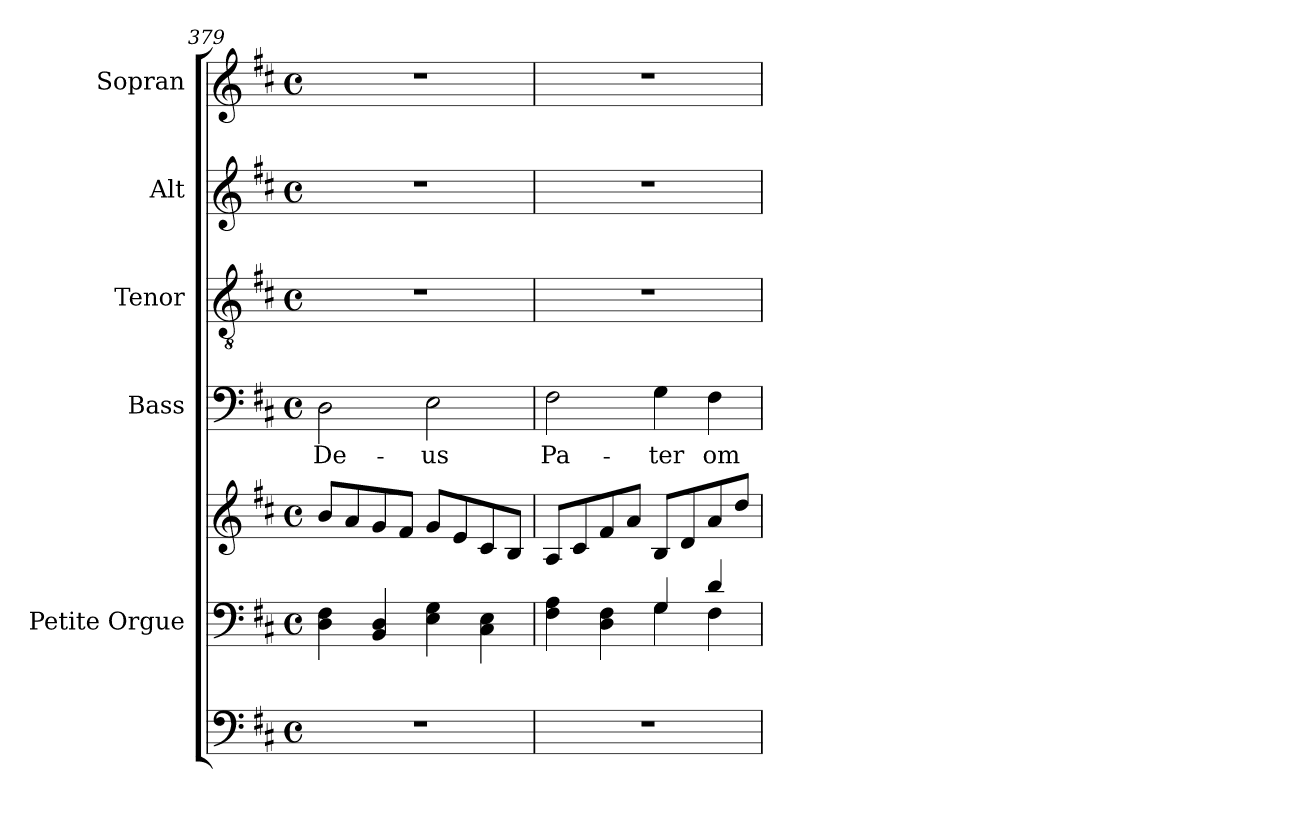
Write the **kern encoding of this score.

**kern	**kern	**kern	**kern	**text	**kern	**kern	**kern
*part6	*part5	*part5	*part4	*part4	*part3	*part2	*part1
*staff7	*staff6	*staff5	*staff4	*staff4	*staff3	*staff2	*staff1
*	*I"Petite Orgue	*	*I"Bass	*	*I"Tenor	*I"Alt	*I"Sopran
*	*I'Org. 1	*	*I'B.	*	*I'T.	*I'A.	*I'S.
*clefF4	*clefF4	*clefG2	*clefF4	*	*clefGv2	*clefG2	*clefG2
*k[f#c#]	*k[f#c#]	*k[f#c#]	*k[f#c#]	*	*k[f#c#]	*k[f#c#]	*k[f#c#]
*D:	*D:	*D:	*D:	*	*D:	*D:	*D:
*M4/4	*M4/4	*M4/4	*M4/4	*	*M4/4	*M4/4	*M4/4
*met(c)	*met(c)	*met(c)	*met(c)	*	*met(c)	*met(c)	*met(c)
=379	=379	=379	=379	=379	=379	=379	=379
!	!	!	!	!LO:LY:b	!	!	!
1r	4D\ 4F#\	8b/L	2D\	De-	1r	1r	1r
.	.	8a/	.	.	.	.	.
.	4BB/ 4D/	8g/	.	.	.	.	.
.	.	8f#/J	.	.	.	.	.
!	!	!	!	!LO:LY:b	!	!	!
.	4E\ 4G\	8g/L	2E\	-us	.	.	.
.	.	8e/	.	.	.	.	.
.	4C#\ 4E\	8c#/	.	.	.	.	.
.	.	8B/J	.	.	.	.	.
=380	=380	=380	=380	=380	=380	=380	=380
*	*^	*	*	*	*	*	*
!	!	!	!	!	!LO:LY:b	!	!	!
1r	2ryy	4F#\ 4A\	8A/L	2F#\	Pa-	1r	1r	1r
.	.	.	8c#/	.	.	.	.	.
.	.	4D\ 4F#\	8f#/	.	.	.	.	.
.	.	.	8a/J	.	.	.	.	.
!	!	!	!	!	!LO:LY:b	!	!	!
.	4G/	4G\	8B/L	4G\	-ter	.	.	.
.	.	.	8d/	.	.	.	.	.
!	!	!	!	!	!LO:LY:b	!	!	!
.	4d/	4F#\	8a/	4F#\	om-	.	.	.
.	.	.	8dd/J	.	.	.	.	.
*	*v	*v	*	*	*	*	*	*
=	=	=	=	=	=	=	=
*-	*-	*-	*-	*-	*-	*-	*-
